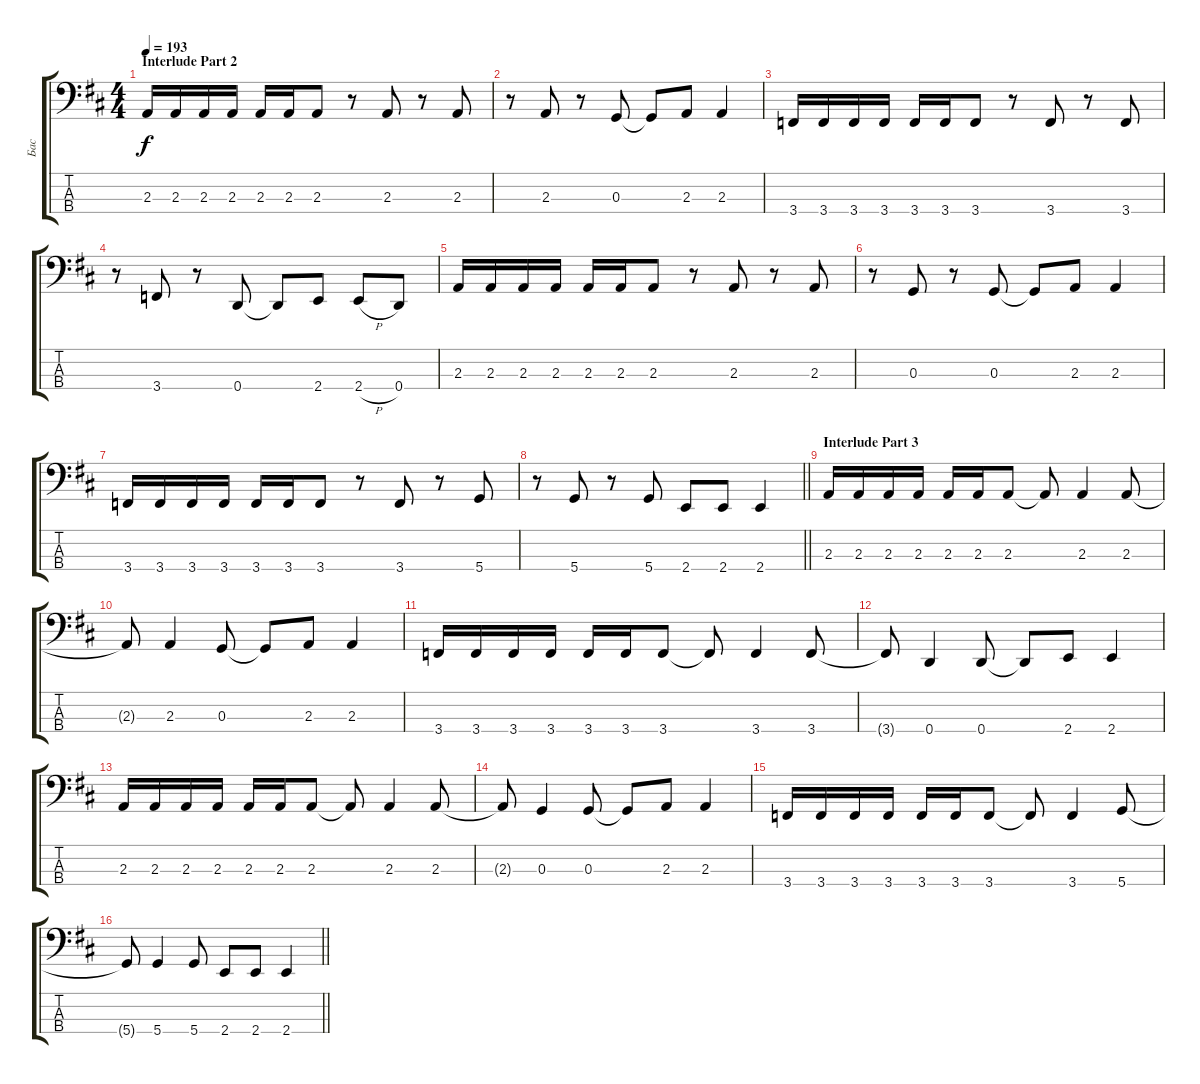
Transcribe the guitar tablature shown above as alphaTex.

\track ("Бас" "Бас") {instrument electricbassfinger}
\staff {score tabs}
\tuning (F2 C2 G1 D1) {hide}
\ts (4 4)
\section ("" "Interlude Part 2")
\tempo 193
\clef f4
\ks bminor
2.3.16{dy f} 2.3.16 2.3.16 2.3.16 2.3.16 2.3.16 2.3.8 r.8 2.3.8 r.8 2.3.8 |
r.8 2.3.8 r.8 0.3.8 0.3{t}.8 2.3.8 2.3.4 |
3.4.16 3.4.16 3.4.16 3.4.16 3.4.16 3.4.16 3.4.8 r.8 3.4.8 r.8 3.4.8 |
r.8 3.4.8 r.8 0.4.8 0.4{t}.8 2.4.8 2.4{h}.8 0.4.8 |
2.3.16 2.3.16 2.3.16 2.3.16 2.3.16 2.3.16 2.3.8 r.8 2.3.8 r.8 2.3.8 |
r.8 0.3.8 r.8 0.3.8 0.3{t}.8 2.3.8 2.3.4 |
3.4.16 3.4.16 3.4.16 3.4.16 3.4.16 3.4.16 3.4.8 r.8 3.4.8 r.8 5.4.8 |
\barLineRight lightlight
r.8 5.4.8 r.8 5.4.8 2.4.8 2.4.8 2.4.4 |
\section ("" "Interlude Part 3")
2.3.16 2.3.16 2.3.16 2.3.16 2.3.16 2.3.16 2.3.8 2.3{t}.8 2.3.4 2.3.8 |
2.3{t}.8 2.3.4 0.3.8 0.3{t}.8 2.3.8 2.3.4 |
3.4.16 3.4.16 3.4.16 3.4.16 3.4.16 3.4.16 3.4.8 3.4{t}.8 3.4.4 3.4.8 |
3.4{t}.8 0.4.4 0.4.8 0.4{t}.8 2.4.8 2.4.4 |
2.3.16 2.3.16 2.3.16 2.3.16 2.3.16 2.3.16 2.3.8 2.3{t}.8 2.3.4 2.3.8 |
2.3{t}.8 0.3.4 0.3.8 0.3{t}.8 2.3.8 2.3.4 |
3.4.16 3.4.16 3.4.16 3.4.16 3.4.16 3.4.16 3.4.8 3.4{t}.8 3.4.4 5.4.8 |
\barLineRight lightlight
5.4{t}.8 5.4.4 5.4.8 2.4.8 2.4.8 2.4.4
